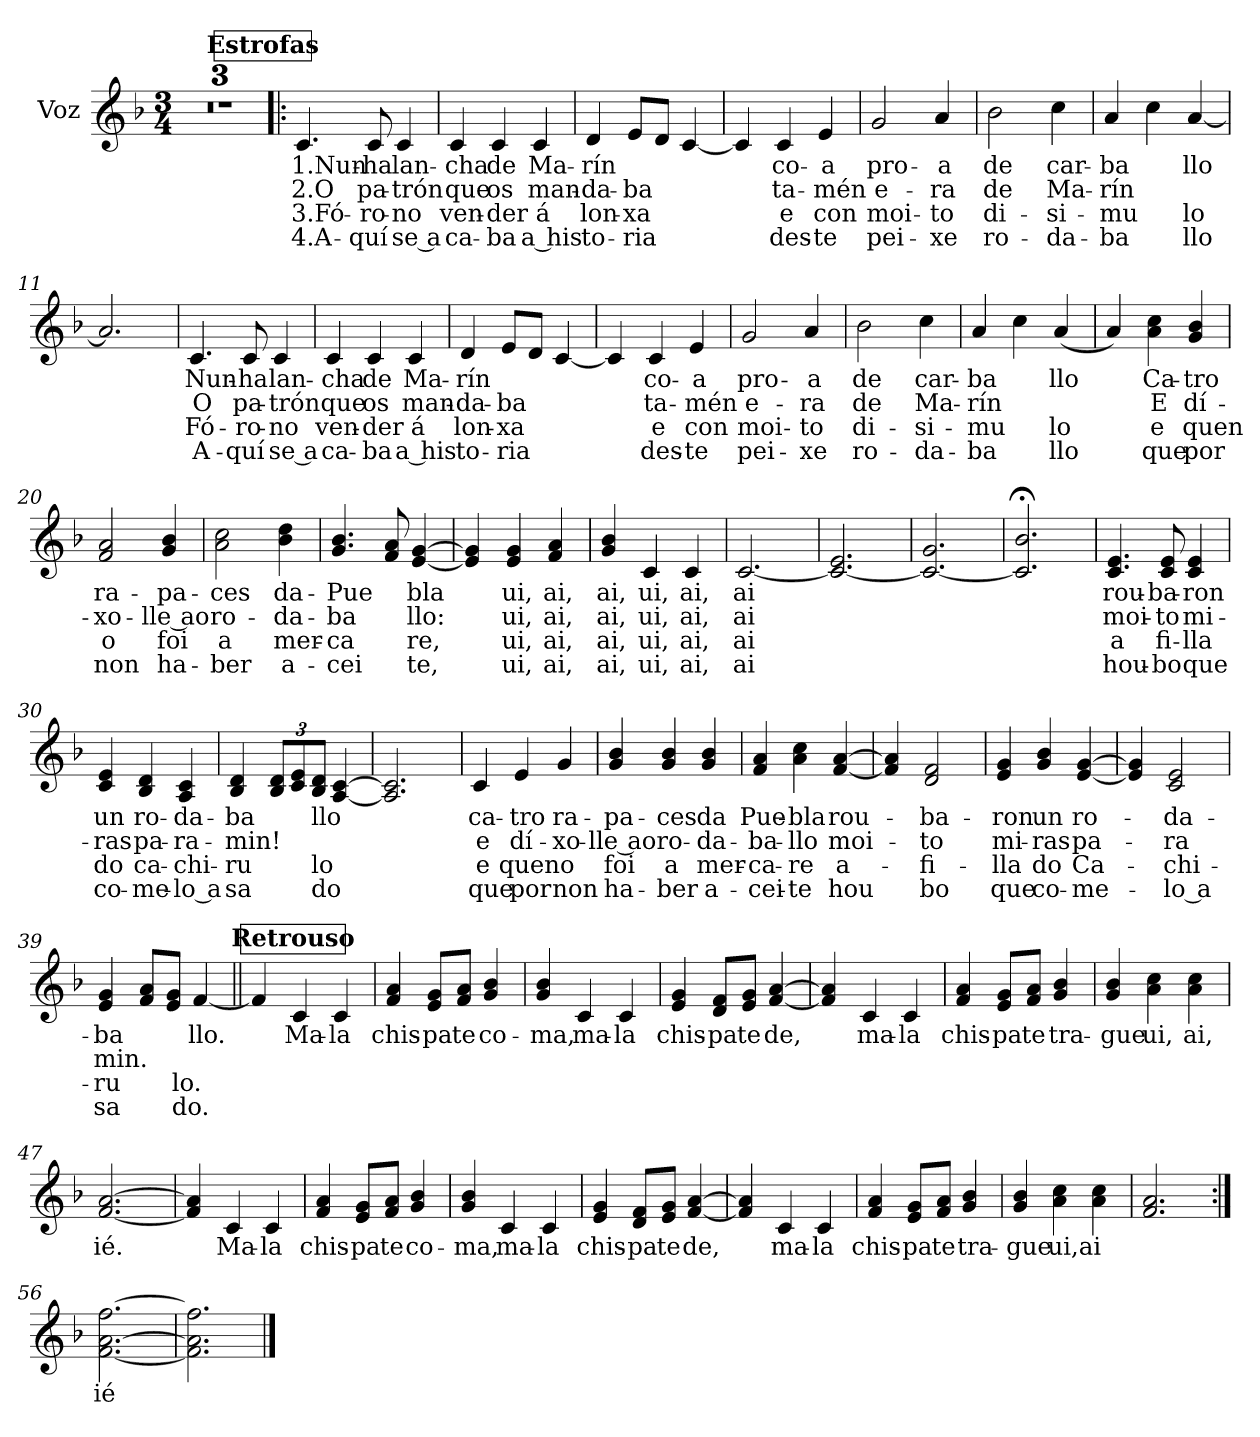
**kern	**text	**text	**text	**text
*part1	*part1	*part1	*part1	*part1
*staff1	*staff1	*staff1	*staff1	*staff1
*I"Voz	*	*	*	*
*I'V.	*	*	*	*
*clefG2	*	*	*	*
*k[b-]	*	*	*	*
*M3/4	*	*	*	*
=1	=1	=1	=1	=1
2.r	.	.	.	.
=2	=2	=2	=2	=2
2.r	.	.	.	.
=3	=3	=3	=3	=3
2.r	.	.	.	.
!!LO:REH:place=s1:a:B:fs=14:t=Estrofas
=4!|:	=4!|:	=4!|:	=4!|:	=4!|:
!	!LO:LY:b	!LO:LY:b	!LO:LY:b	!LO:LY:b
4.c/	1.Nun-	2.O	3.Fó-	4.A-
!	!LO:LY:b	!LO:LY:b	!LO:LY:b	!LO:LY:b
8c/	-ha	pa-	-ro-	-quí
!	!LO:LY:b	!LO:LY:b	!LO:LY:b	!LO:LY:b
4c/	lan-	-trón	-no	se a
=5	=5	=5	=5	=5
!	!LO:LY:b	!LO:LY:b	!LO:LY:b	!LO:LY:b
4c/	-cha	que	ven-	-ca-
!	!LO:LY:b	!LO:LY:b	!LO:LY:b	!LO:LY:b
4c/	de	os	-der	-ba
!	!LO:LY:b	!LO:LY:b	!LO:LY:b	!LO:LY:b
4c/	Ma-	man-	á	a his
=6	=6	=6	=6	=6
!	!LO:LY:b	!LO:LY:b	!LO:LY:b	!LO:LY:b
4d/	-rín	-da-	lon-	-to-
!	!	!LO:LY:b	!LO:LY:b	!LO:LY:b
8e/L	.	-ba	-xa	-ria
8d/J	.	.	.	.
[4c/	.	.	.	.
=7	=7	=7	=7	=7
4c/]	.	.	.	.
!	!LO:LY:b	!LO:LY:b	!LO:LY:b	!LO:LY:b
4c/	co-	ta-	e	-des-
!	!LO:LY:b	!LO:LY:b	!LO:LY:b	!LO:LY:b
4e/	-a	-mén	con	-te
=8	=8	=8	=8	=8
!	!LO:LY:b	!LO:LY:b	!LO:LY:b	!LO:LY:b
2g/	pro-	e-	moi-	pei-
!	!LO:LY:b	!LO:LY:b	!LO:LY:b	!LO:LY:b
4a/	-a	-ra	-to	-xe
=9	=9	=9	=9	=9
!	!LO:LY:b	!LO:LY:b	!LO:LY:b	!LO:LY:b
2b-\	de	de	di-	ro-
!	!LO:LY:b	!LO:LY:b	!LO:LY:b	!LO:LY:b
4cc\	car-	Ma-	-si-	-da-
=10	=10	=10	=10	=10
!	!LO:LY:b	!LO:LY:b	!LO:LY:b	!LO:LY:b
4a/	-ba	-rín	-mu	-ba
4cc\	.	.	.	.
!	!LO:LY:b	!	!LO:LY:b	!LO:LY:b
[4a/	llo	.	lo	llo
=11	=11	=11	=11	=11
2.a/]	.	.	.	.
!!LO:LB:g=z
=12	=12	=12	=12	=12
!	!LO:LY:b	!LO:LY:b	!LO:LY:b	!LO:LY:b
4.c/	Nun-	O	Fó-	A-
!	!LO:LY:b	!LO:LY:b	!LO:LY:b	!LO:LY:b
8c/	-ha	pa-	-ro-	-quí
!	!LO:LY:b	!LO:LY:b	!LO:LY:b	!LO:LY:b
4c/	lan-	-trón	-no	se a
=13	=13	=13	=13	=13
!	!LO:LY:b	!LO:LY:b	!LO:LY:b	!LO:LY:b
4c/	-cha	que	ven-	-ca-
!	!LO:LY:b	!LO:LY:b	!LO:LY:b	!LO:LY:b
4c/	de	os	-der	-ba
!	!LO:LY:b	!LO:LY:b	!LO:LY:b	!LO:LY:b
4c/	Ma-	man-	á	a his
=14	=14	=14	=14	=14
!	!LO:LY:b	!LO:LY:b	!LO:LY:b	!LO:LY:b
4d/	-rín	-da-	lon-	-to-
!	!	!LO:LY:b	!LO:LY:b	!LO:LY:b
8e/L	.	-ba	-xa	-ria
8d/J	.	.	.	.
[4c/	.	.	.	.
=15	=15	=15	=15	=15
4c/]	.	.	.	.
!	!LO:LY:b	!LO:LY:b	!LO:LY:b	!LO:LY:b
4c/	co-	ta-	e	-des-
!	!LO:LY:b	!LO:LY:b	!LO:LY:b	!LO:LY:b
4e/	-a	-mén	con	-te
=16	=16	=16	=16	=16
!	!LO:LY:b	!LO:LY:b	!LO:LY:b	!LO:LY:b
2g/	pro-	e-	moi-	pei-
!	!LO:LY:b	!LO:LY:b	!LO:LY:b	!LO:LY:b
4a/	-a	-ra	-to	-xe
=17	=17	=17	=17	=17
!	!LO:LY:b	!LO:LY:b	!LO:LY:b	!LO:LY:b
2b-\	de	de	di-	ro-
!	!LO:LY:b	!LO:LY:b	!LO:LY:b	!LO:LY:b
4cc\	car-	Ma-	-si-	-da-
=18	=18	=18	=18	=18
!	!LO:LY:b	!LO:LY:b	!LO:LY:b	!LO:LY:b
4a/	-ba	-rín	-mu	-ba
4cc\	.	.	.	.
!	!LO:LY:b	!	!LO:LY:b	!LO:LY:b
(<4a/	llo	.	lo	llo
=19	=19	=19	=19	=19
4a/)	.	.	.	.
!	!LO:LY:b	!LO:LY:b	!LO:LY:b	!LO:LY:b
4a\ 4cc\	-Ca-	E	e	que
!	!LO:LY:b	!LO:LY:b	!LO:LY:b	!LO:LY:b
4g/ 4b-/	-tro	dí-	quen	por
=20	=20	=20	=20	=20
!	!LO:LY:b	!LO:LY:b	!LO:LY:b	!LO:LY:b
2f/ 2a/	ra-	-xo-	o	non
!	!LO:LY:b	!LO:LY:b	!LO:LY:b	!LO:LY:b
4g/ 4b-/	-pa-	lle ao	foi	ha-
!!LO:LB:g=z
=21	=21	=21	=21	=21
!	!LO:LY:b	!LO:LY:b	!LO:LY:b	!LO:LY:b
2a\ 2cc\	-ces	ro-	a	-ber
!	!LO:LY:b	!LO:LY:b	!LO:LY:b	!LO:LY:b
4b-\ 4dd\	da-	-da-	mer-	a-
=22	=22	=22	=22	=22
!	!LO:LY:b	!LO:LY:b	!LO:LY:b	!LO:LY:b
4.g/ 4.b-/	-Pue	-ba	-ca	-cei
8f/ 8a/	.	.	.	.
!	!LO:LY:b	!LO:LY:b	!LO:LY:b	!LO:LY:b
[4e/ [4g/	bla	llo:	re,	te,
=23	=23	=23	=23	=23
4e/] 4g/]	.	.	.	.
!	!LO:LY:b	!LO:LY:b	!LO:LY:b	!LO:LY:b
4e/ 4g/	ui,	ui,	ui,	ui,
!	!LO:LY:b	!LO:LY:b	!LO:LY:b	!LO:LY:b
4f/ 4a/	ai,	ai,	ai,	ai,
=24	=24	=24	=24	=24
!	!LO:LY:b	!LO:LY:b	!LO:LY:b	!LO:LY:b
4g/ 4b-/	ai,	ai,	ai,	ai,
!	!LO:LY:b	!LO:LY:b	!LO:LY:b	!LO:LY:b
4c/	ui,	ui,	ui,	ui,
!	!LO:LY:b	!LO:LY:b	!LO:LY:b	!LO:LY:b
4c/	ai,	ai,	ai,	ai,
=25	=25	=25	=25	=25
!	!LO:LY:b	!LO:LY:b	!LO:LY:b	!LO:LY:b
[2.c/	ai	ai	ai	ai
=26	=26	=26	=26	=26
2.c/_ 2.e/	.	.	.	.
=27	=27	=27	=27	=27
2.c/_ 2.g/	.	.	.	.
=28	=28	=28	=28	=28
2.c/];< 2.b-/;<	.	.	.	.
=29	=29	=29	=29	=29
!	!LO:LY:b	!LO:LY:b	!LO:LY:b	!LO:LY:b
4.c/ 4.e/	rou-	moi-	a	hou-
!	!LO:LY:b	!LO:LY:b	!LO:LY:b	!LO:LY:b
8c/ 8e/	-ba-	-to	fi-	-bo
!	!LO:LY:b	!LO:LY:b	!LO:LY:b	!LO:LY:b
4c/ 4e/	-ron	mi-	-lla	que
=30	=30	=30	=30	=30
!	!LO:LY:b	!LO:LY:b	!LO:LY:b	!LO:LY:b
4c/ 4e/	un	-ras	do	co-
!	!LO:LY:b	!LO:LY:b	!LO:LY:b	!LO:LY:b
4B-/ 4d/	ro-	pa-	ca-	-me-
!	!LO:LY:b	!LO:LY:b	!LO:LY:b	!LO:LY:b
4A/ 4c/	-da-	-ra-	-chi-	lo a
=31	=31	=31	=31	=31
!	!LO:LY:b	!LO:LY:b	!LO:LY:b	!LO:LY:b
4B-/ 4d/	-ba	-min!	-ru	-sa
*Xbrackettup	*	*	*	*
12B-/ 12d/L	.	.	.	.
12c/ 12e/	.	.	.	.
12B-/ 12d/J	.	.	.	.
!	!LO:LY:b	!	!LO:LY:b	!LO:LY:b
[4A/ [4c/	llo	.	lo	do
!!LO:LB:g=z
=32	=32	=32	=32	=32
2.A/] 2.c/]	.	.	.	.
=33	=33	=33	=33	=33
!	!LO:LY:b	!LO:LY:b	!LO:LY:b	!LO:LY:b
4c/	ca-	e	e	que
!	!LO:LY:b	!LO:LY:b	!LO:LY:b	!LO:LY:b
4e/	-tro	dí-	quen	por
!	!LO:LY:b	!LO:LY:b	!LO:LY:b	!LO:LY:b
4g/	ra-	-xo-	o	non
=34	=34	=34	=34	=34
!	!LO:LY:b	!LO:LY:b	!LO:LY:b	!LO:LY:b
4g/ 4b-/	-pa-	lle ao	foi	ha-
!	!LO:LY:b	!LO:LY:b	!LO:LY:b	!LO:LY:b
4g/ 4b-/	-ces	ro-	a	-ber
!	!LO:LY:b	!LO:LY:b	!LO:LY:b	!LO:LY:b
4g/ 4b-/	da	-da-	mer-	a-
=35	=35	=35	=35	=35
!	!LO:LY:b	!LO:LY:b	!LO:LY:b	!LO:LY:b
4f/ 4a/	Pue-	-ba-	-ca-	-cei-
!	!LO:LY:b	!LO:LY:b	!LO:LY:b	!LO:LY:b
4a\ 4cc\	-bla	-llo	re	te
!	!LO:LY:b	!LO:LY:b	!LO:LY:b	!LO:LY:b
[4f/ [4a/	rou-	moi-	a-	hou
=36	=36	=36	=36	=36
4f/] 4a/]	.	.	.	.
!	!LO:LY:b	!LO:LY:b	!LO:LY:b	!LO:LY:b
2d/ 2f/	-ba-	to	-fi-	bo
=37	=37	=37	=37	=37
!	!LO:LY:b	!LO:LY:b	!LO:LY:b	!LO:LY:b
4e/ 4g/	-ron	mi-	-lla	que
!	!LO:LY:b	!LO:LY:b	!LO:LY:b	!LO:LY:b
4g/ 4b-/	un	-ras	do	co-
!	!LO:LY:b	!LO:LY:b	!LO:LY:b	!LO:LY:b
[4e/ [4g/	ro-	-pa-	Ca-	-me-
=38	=38	=38	=38	=38
4e/] 4g/]	.	.	.	.
!	!LO:LY:b	!LO:LY:b	!LO:LY:b	!LO:LY:b
2c/ 2e/	-da-	ra	chi-	lo a
=39	=39	=39	=39	=39
!	!LO:LY:b	!LO:LY:b	!LO:LY:b	!LO:LY:b
4e/ 4g/	-ba	min.	-ru	-sa
8f/ 8a/L	.	.	.	.
8e/ 8g/J	.	.	.	.
!	!LO:LY:b	!	!LO:LY:b	!LO:LY:b
[4f/	llo.	.	lo.	do.
!!LO:REH:place=s1:a:B:fs=14:t=Retrouso:qo=1
=40||	=40||	=40||	=40||	=40||
4f/]	.	.	.	.
!	!LO:LY:b	!	!	!
4c/	Ma-	.	.	.
!	!LO:LY:b	!	!	!
4c/	-la	.	.	.
!!LO:LB:g=z
=41	=41	=41	=41	=41
!	!LO:LY:b	!	!	!
4f/ 4a/	chis-	.	.	.
!	!LO:LY:b	!	!	!
8e/ 8g/L	-pa	.	.	.
!	!LO:LY:b	!	!	!
8f/ 8a/J	te	.	.	.
!	!LO:LY:b	!	!	!
4g/ 4b-/	co-	.	.	.
=42	=42	=42	=42	=42
!	!LO:LY:b	!	!	!
4g/ 4b-/	-ma,	.	.	.
!	!LO:LY:b	!	!	!
4c/	ma-	.	.	.
!	!LO:LY:b	!	!	!
4c/	-la	.	.	.
=43	=43	=43	=43	=43
!	!LO:LY:b	!	!	!
4e/ 4g/	chis-	.	.	.
!	!LO:LY:b	!	!	!
8d/ 8f/L	-pa	.	.	.
!	!LO:LY:b	!	!	!
8e/ 8g/J	te	.	.	.
!	!LO:LY:b	!	!	!
[4f/ [4a/	de,	.	.	.
=44	=44	=44	=44	=44
4f/] 4a/]	.	.	.	.
!	!LO:LY:b	!	!	!
4c/	ma-	.	.	.
!	!LO:LY:b	!	!	!
4c/	-la	.	.	.
=45	=45	=45	=45	=45
!	!LO:LY:b	!	!	!
4f/ 4a/	chis-	.	.	.
!	!LO:LY:b	!	!	!
8e/ 8g/L	-pa	.	.	.
!	!LO:LY:b	!	!	!
8f/ 8a/J	te	.	.	.
!	!LO:LY:b	!	!	!
4g/ 4b-/	tra-	.	.	.
=46	=46	=46	=46	=46
!	!LO:LY:b	!	!	!
4g/ 4b-/	-gue	.	.	.
!	!LO:LY:b	!	!	!
4a\ 4cc\	ui,	.	.	.
!	!LO:LY:b	!	!	!
4a\ 4cc\	ai,	.	.	.
=47	=47	=47	=47	=47
!	!LO:LY:b	!	!	!
[2.f/ [2.a/	ié.	.	.	.
=48	=48	=48	=48	=48
4f/] 4a/]	.	.	.	.
!	!LO:LY:b	!	!	!
4c/	Ma-	.	.	.
!	!LO:LY:b	!	!	!
4c/	-la	.	.	.
=49	=49	=49	=49	=49
!	!LO:LY:b	!	!	!
4f/ 4a/	chis-	.	.	.
!	!LO:LY:b	!	!	!
8e/ 8g/L	-pa	.	.	.
!	!LO:LY:b	!	!	!
8f/ 8a/J	te	.	.	.
!	!LO:LY:b	!	!	!
4g/ 4b-/	co-	.	.	.
!!LO:LB:g=z
=50	=50	=50	=50	=50
!	!LO:LY:b	!	!	!
4g/ 4b-/	-ma,	.	.	.
!	!LO:LY:b	!	!	!
4c/	ma-	.	.	.
!	!LO:LY:b	!	!	!
4c/	-la	.	.	.
=51	=51	=51	=51	=51
!	!LO:LY:b	!	!	!
4e/ 4g/	chis-	.	.	.
!	!LO:LY:b	!	!	!
8d/ 8f/L	-pa	.	.	.
!	!LO:LY:b	!	!	!
8e/ 8g/J	te	.	.	.
!	!LO:LY:b	!	!	!
[4f/ [4a/	de,	.	.	.
=52	=52	=52	=52	=52
4f/] 4a/]	.	.	.	.
!	!LO:LY:b	!	!	!
4c/	ma-	.	.	.
!	!LO:LY:b	!	!	!
4c/	-la	.	.	.
=53	=53	=53	=53	=53
!	!LO:LY:b	!	!	!
4f/ 4a/	chis-	.	.	.
!	!LO:LY:b	!	!	!
8e/ 8g/L	-pa	.	.	.
!	!LO:LY:b	!	!	!
8f/ 8a/J	te	.	.	.
!	!LO:LY:b	!	!	!
4g/ 4b-/	tra-	.	.	.
=54	=54	=54	=54	=54
!	!LO:LY:b	!	!	!
4g/ 4b-/	-gue	.	.	.
!	!LO:LY:b	!	!	!
4a\ 4cc\	ui,	.	.	.
!	!LO:LY:b	!	!	!
4a\ 4cc\	ai	.	.	.
=55	=55	=55	=55	=55
2.f/ 2.a/	.	.	.	.
=56:|!	=56:|!	=56:|!	=56:|!	=56:|!
!	!LO:LY:b	!	!	!
[2.f\ [2.a\ [2.ff\	ié	.	.	.
=57	=57	=57	=57	=57
2.f\] 2.a\] 2.ff\]	.	.	.	.
==	==	==	==	==
*-	*-	*-	*-	*-
